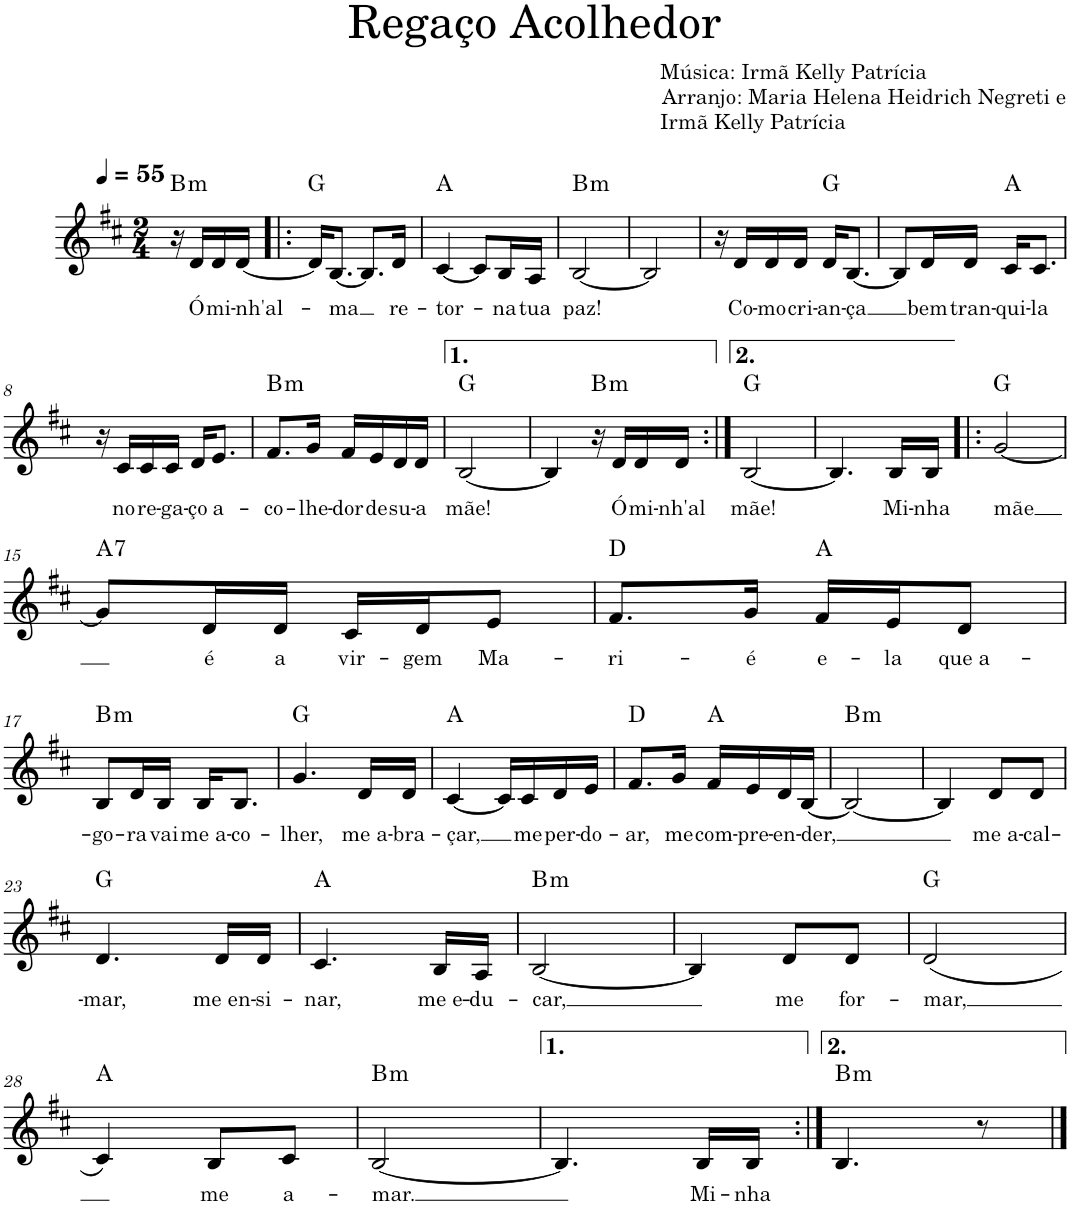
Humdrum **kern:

**kern	**text	**harte
*part1	*part1	*part1
*staff1	*staff1	*
*I"Voz	*	*
*I'Vo.	*	*
*clefG2	*	*
*k[f#c#]	*	*
*M2/4	*	*
*MM55	*	*
=1	=1	=1
!	!	!LO:H:kt=m
16r	.	B:min
!	!LO:LY:b	!
16d/LL	Ó	.
!	!LO:LY:b	!
16d/	mi-	.
!	!LO:LY:b	!
[16d/JJ	-nh'al-	.
=2!|:	=2!|:	=2!|:
16d/KL]	.	G:maj
!	!LO:LY:b	!
[8.B/J	-ma	.
8.B/L]	.	.
!	!LO:LY:b	!
16d/Jk	re-	.
=3	=3	=3
!	!LO:LY:b	!
[4c#/	-tor-	A:maj
8c#/L]	.	.
!	!LO:LY:b	!
16B/L	-na	.
!	!LO:LY:b	!
16A/JJ	tua	.
=4	=4	=4
!	!LO:LY:b	!LO:H:kt=m
[2B/	paz!	B:min
=5	=5	=5
2B/]	.	.
=6	=6	=6
16r	.	.
!	!LO:LY:b	!
16d/LL	Co-	.
!	!LO:LY:b	!
16d/	-mo	.
!	!LO:LY:b	!
16d/JJ	cri-	.
!	!LO:LY:b	!
16d/KL	-an-	G:maj
!	!LO:LY:b	!
[8.B/J	-ça	.
=7	=7	=7
8B/L]	.	.
!	!LO:LY:b	!
16d/L	bem	.
!	!LO:LY:b	!
16d/JJ	tran-	.
!	!LO:LY:b	!
16c#/KL	-qui-	A:maj
!	!LO:LY:b	!
8.c#/J	-la	.
!!LO:LB:g=z
=8	=8	=8
16r	.	.
!	!LO:LY:b	!
16c#/LL	no	.
!	!LO:LY:b	!
16c#/	re-	.
!	!LO:LY:b	!
16c#/JJ	-ga-	.
!	!LO:LY:b	!
16d/KL	-ço	.
!	!LO:LY:b	!
8.e/J	a-	.
=9	=9	=9
!	!LO:LY:b	!LO:H:kt=m
8.f#/L	-co-	B:min
!	!LO:LY:b	!
16g/Jk	-lhe-	.
!	!LO:LY:b	!
16f#/LL	-dor	.
!	!LO:LY:b	!
16e/	de	.
!	!LO:LY:b	!
16d/	su-	.
!	!LO:LY:b	!
16d/JJ	-a	.
=10	=10	=10
!	!LO:LY:b	!
[2B/	mãe!	G:maj
=11	=11	=11
4B/]	.	.
!	!	!LO:H:kt=m
16r	.	B:min
!	!LO:LY:b	!
16d/LL	Ó	.
!	!LO:LY:b	!
16d/	mi-	.
!	!LO:LY:b	!
16d/JJ	-nh'al	.
=12:|!	=12:|!	=12:|!
!	!LO:LY:b	!
[2B/	mãe!	G:maj
=13	=13	=13
4.B/]	.	.
!	!LO:LY:b	!
16B/LL	Mi-	.
!	!LO:LY:b	!
16B/JJ	-nha	.
=14!|:	=14!|:	=14!|:
!	!LO:LY:b	!
[2g/	mãe	G:maj
!!LO:LB:g=z
=15	=15	=15
!	!	!LO:H:kt=7
8g/L]	.	A:7
!	!LO:LY:b	!
16d/L	é	.
!	!LO:LY:b	!
16d/JJ	a	.
!	!LO:LY:b	!
16c#/LL	vir-	.
!	!LO:LY:b	!
16d/J	-gem	.
!	!LO:LY:b	!
8e/J	Ma-	.
=16	=16	=16
!	!LO:LY:b	!
8.f#/L	-ri-	D:maj
!	!LO:LY:b	!
16g/Jk	é	.
!	!LO:LY:b	!
16f#/LL	e-	A:maj
!	!LO:LY:b	!
16e/J	-la	.
!	!LO:LY:b	!
8d/J	que a-	.
!!LO:LB:g=z
=17	=17	=17
!	!LO:LY:b	!LO:H:kt=m
8B/L	-go-	B:min
!	!LO:LY:b	!
16d/L	-ra	.
!	!LO:LY:b	!
16B/JJ	vai	.
!	!LO:LY:b	!
16B/KL	me a-	.
!	!LO:LY:b	!
8.B/J	-co-	.
=18	=18	=18
!	!LO:LY:b	!
4.g/	-lher,	G:maj
!	!LO:LY:b	!
16d/LL	me a-	.
!	!LO:LY:b	!
16d/JJ	-bra-	.
=19	=19	=19
!	!LO:LY:b	!
[4c#/	-çar,	A:maj
16c#/LL]	.	.
!	!LO:LY:b	!
16c#/	me	.
!	!LO:LY:b	!
16d/	per-	.
!	!LO:LY:b	!
16e/JJ	-do-	.
=20	=20	=20
!	!LO:LY:b	!
8.f#/L	-ar,	D:maj
!	!LO:LY:b	!
16g/Jk	me	.
!	!LO:LY:b	!
16f#/LL	com-	A:maj
!	!LO:LY:b	!
16e/	-pre-	.
!	!LO:LY:b	!
16d/	-en-	.
!	!LO:LY:b	!
[16B/JJ	-der,	.
=21	=21	=21
!	!	!LO:H:kt=m
2B/_	.	B:min
=22	=22	=22
4B/]	.	.
!	!LO:LY:b	!
8d/L	me a-	.
!	!LO:LY:b	!
8d/J	-cal-	.
!!LO:LB:g=z
=23	=23	=23
!	!LO:LY:b	!
4.d/	-mar,	G:maj
!	!LO:LY:b	!
16d/LL	me en-	.
!	!LO:LY:b	!
16d/JJ	-si-	.
=24	=24	=24
!	!LO:LY:b	!
4.c#/	-nar,	A:maj
!	!LO:LY:b	!
16B/LL	me e-	.
!	!LO:LY:b	!
16A/JJ	-du-	.
=25	=25	=25
!	!LO:LY:b	!LO:H:kt=m
[2B/	-car,	B:min
=26	=26	=26
4B/]	.	.
!	!LO:LY:b	!
8d/L	me	.
!	!LO:LY:b	!
8d/J	for-	.
=27	=27	=27
!	!LO:LY:b	!
(2d/	-mar,	G:maj
!!LO:LB:g=z
=28	=28	=28
4c#/)	.	A:maj
!	!LO:LY:b	!
8B/L	me	.
!	!LO:LY:b	!
8c#/J	a-	.
=29	=29	=29
!	!LO:LY:b	!LO:H:kt=m
[2B/	-mar.	B:min
=30	=30	=30
4.B/]	.	.
!	!LO:LY:b	!
16B/LL	Mi-	.
!	!LO:LY:b	!
16B/JJ	-nha	.
=31:|!	=31:|!	=31:|!
!	!	!LO:H:kt=m
4.B/	.	B:min
8r	.	.
==	==	==
*-	*-	*-
